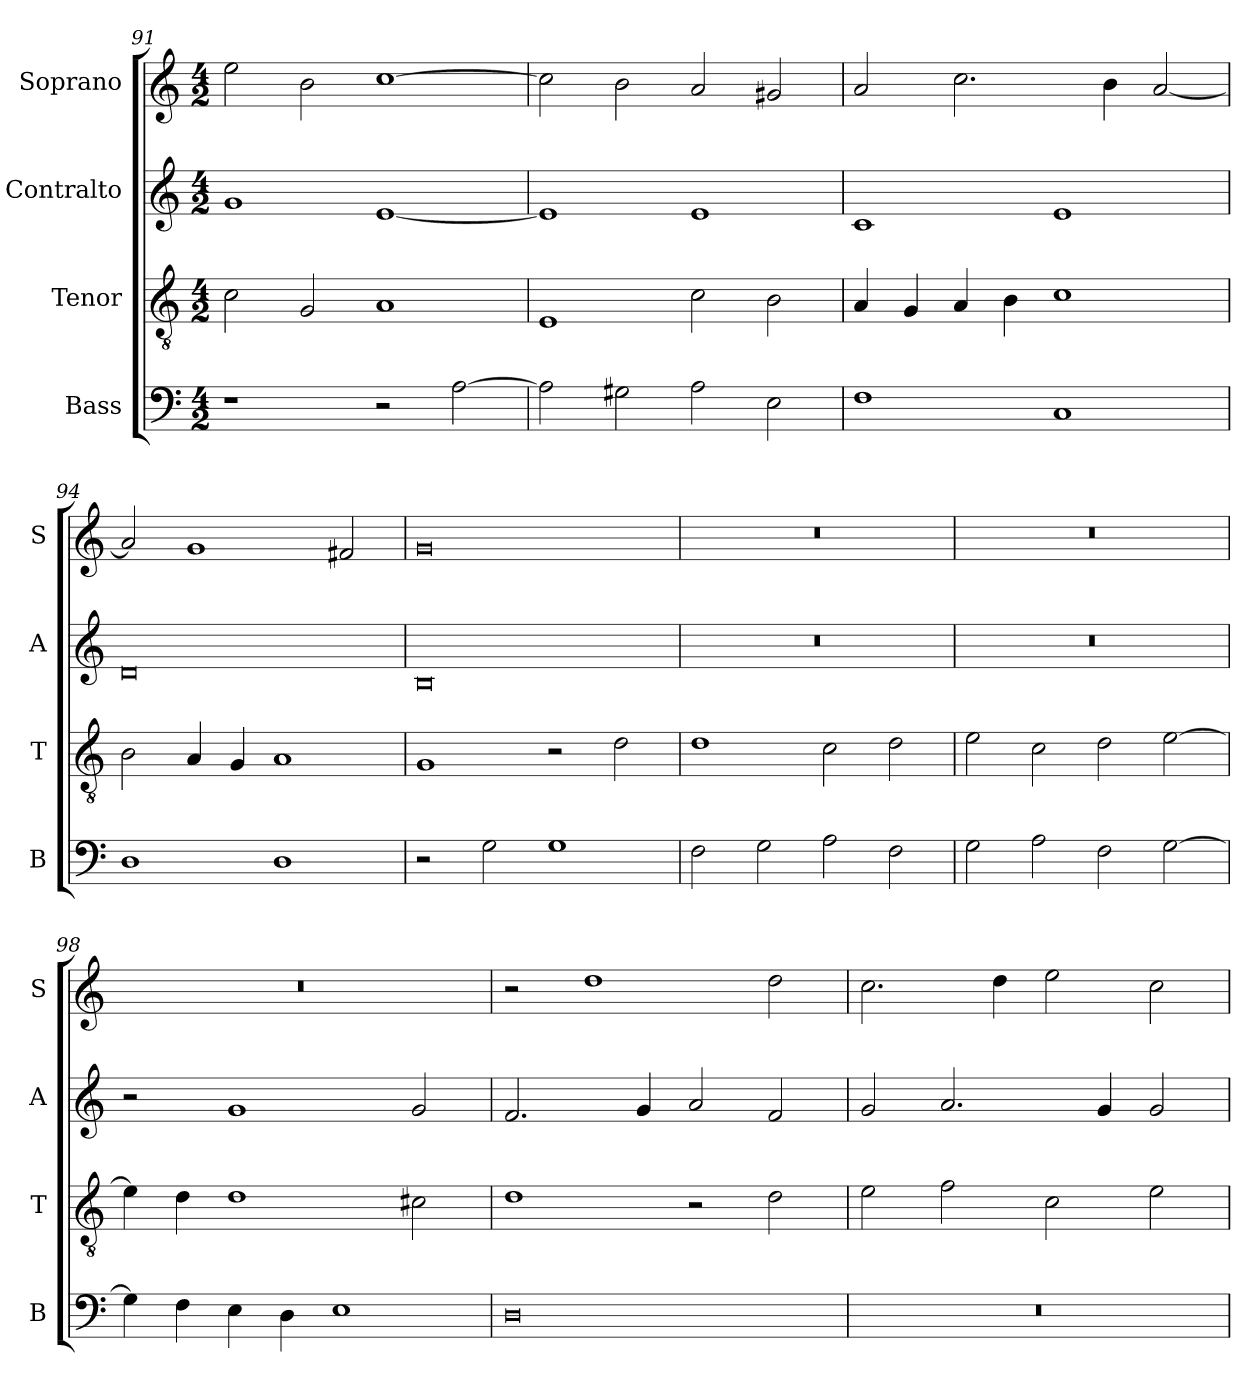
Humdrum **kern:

**kern	**kern	**kern	**kern
*part4	*part3	*part2	*part1
*staff4	*staff3	*staff2	*staff1
*I"Bass	*I"Tenor	*I"Contralto	*I"Soprano
*I'B	*I'T	*I'A	*I'S
*clefF4	*clefGv2	*clefG2	*clefG2
*k[]	*k[]	*k[]	*k[]
*G:mix	*G:mix	*G:mix	*G:mix
*M4/2	*M4/2	*M4/2	*M4/2
=91	=91	=91	=91
1r	2c	1g	2ee
.	2G	.	2b
2r	1A	[1e	[1cc
[2A	.	.	.
=92	=92	=92	=92
2A]	1E	1e]	2cc]
2G#X	.	.	2b
2A	2c	1e	2a
2E	2B	.	2g#X
=93	=93	=93	=93
1F	4A	1c	2a
.	4G	.	.
.	4A	.	2.cc
.	4B	.	.
1C	1c	1e	.
.	.	.	4b
.	.	.	[2a
=94	=94	=94	=94
1D	2B	0d	2a]
.	4A	.	1g
.	4G	.	.
1D	1A	.	.
.	.	.	2f#X
=95	=95	=95	=95
2r	1G	0B	0g
2G	.	.	.
1G	2r	.	.
.	2d	.	.
=96	=96	=96	=96
2F	1d	0r	0r
2G	.	.	.
2A	2c	.	.
2F	2d	.	.
=97	=97	=97	=97
2G	2e	0r	0r
2A	2c	.	.
2F	2d	.	.
[2G	[2e	.	.
=98	=98	=98	=98
4G]	4e]	2r	0r
4F	4d	.	.
4E	1d	1g	.
4D	.	.	.
1E	.	.	.
.	2c#X	2g	.
=99	=99	=99	=99
0D	1d	2.f	2r
.	.	.	1dd
.	.	4g	.
.	2r	2a	.
.	2d	2f	2dd
=100	=100	=100	=100
0r	2e	2g	2.cc
.	2f	2.a	.
.	.	.	4dd
.	2c	.	2ee
.	.	4g	.
.	2e	2g	2cc
=	=	=	=
*-	*-	*-	*-
